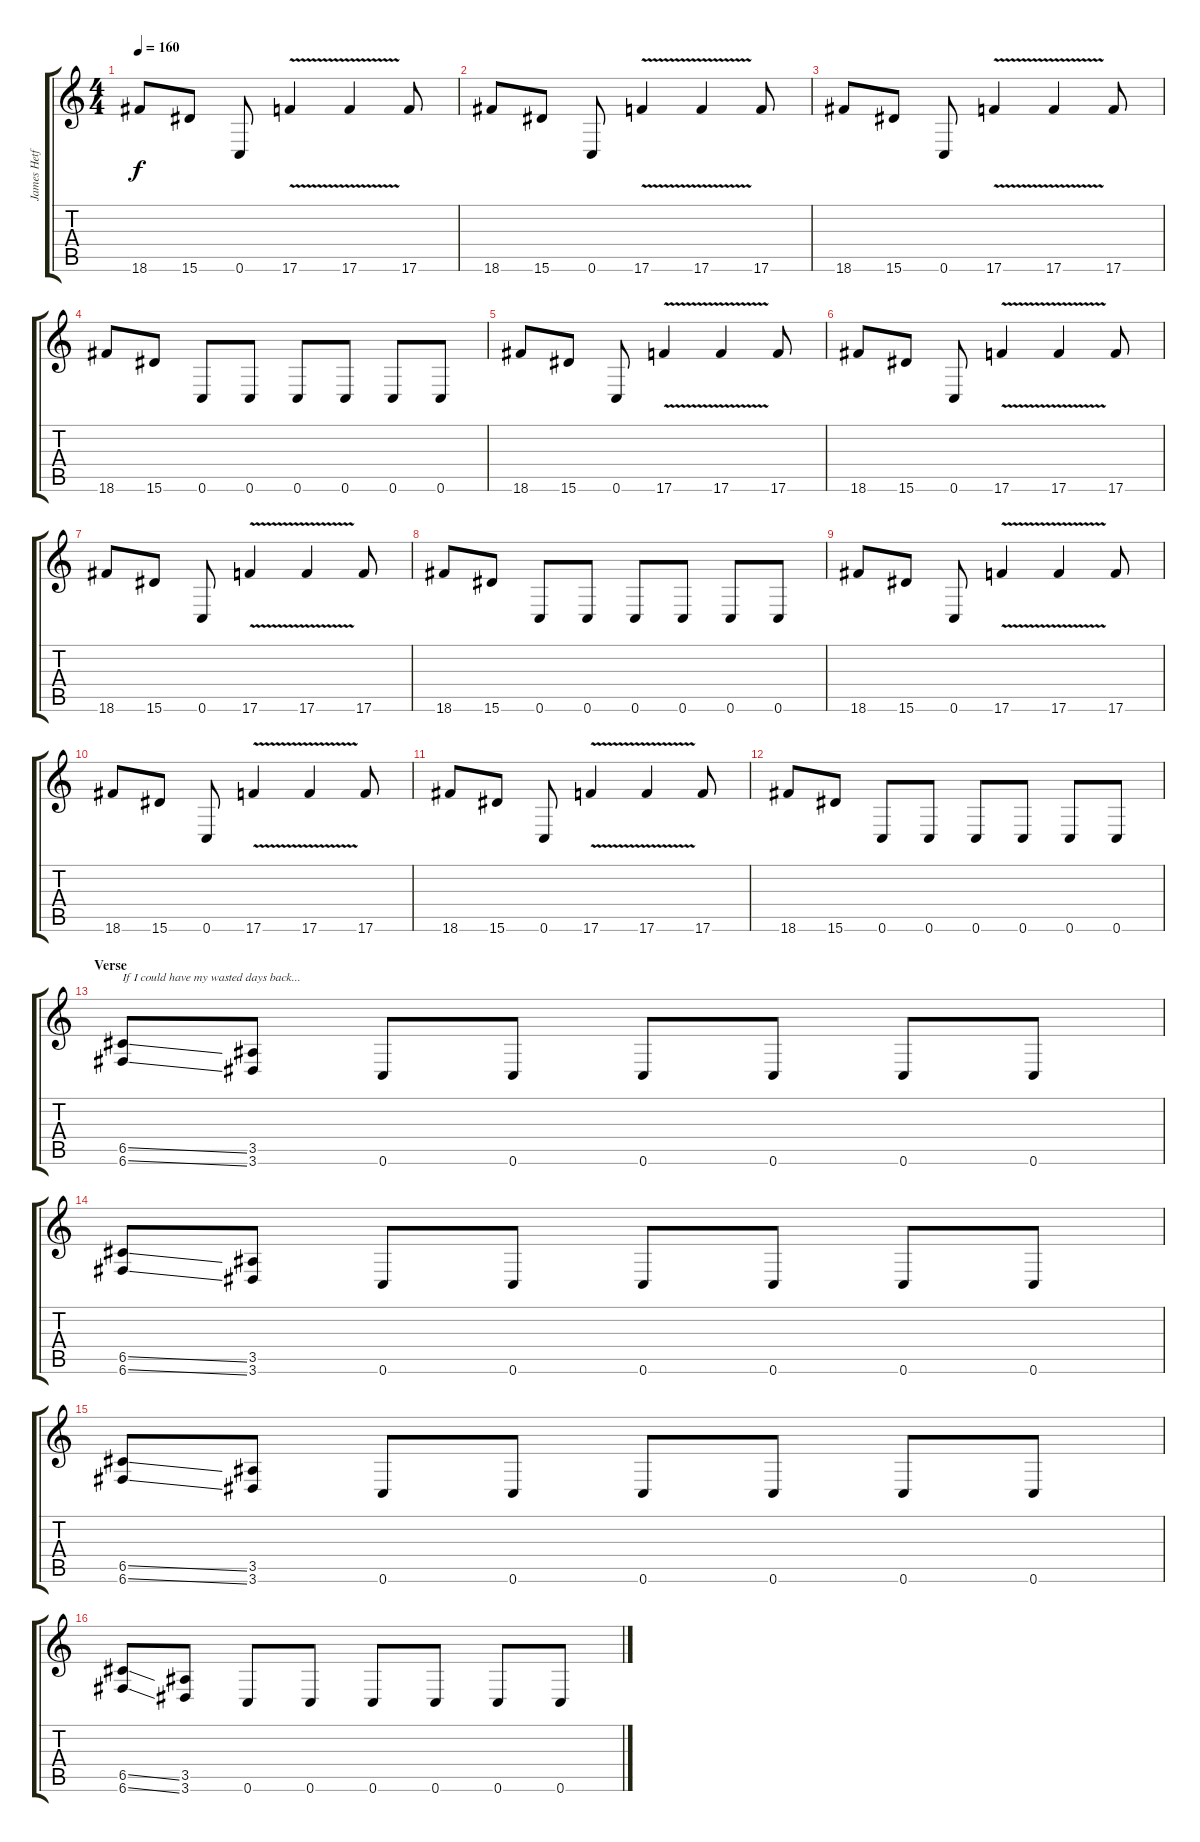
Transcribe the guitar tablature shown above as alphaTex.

\track ("James Hetfield" "James Hetf") {instrument distortionguitar}
\staff {score tabs}
\tuning (D4 A3 F3 C3 G2 C2) {hide}
\ts (4 4)
\tempo 160
\clef g2
\ks c
18.6.8{dy f} 15.6.8 0.6.8 17.6{v}.4 17.6{v}.4 17.6.8 |
18.6.8 15.6.8 0.6.8 17.6{v}.4 17.6{v}.4 17.6.8 |
18.6.8 15.6.8 0.6.8 17.6{v}.4 17.6{v}.4 17.6.8 |
18.6.8 15.6.8 0.6.8 0.6.8 0.6.8 0.6.8 0.6.8 0.6.8 |
18.6.8 15.6.8 0.6.8 17.6{v}.4 17.6{v}.4 17.6.8 |
18.6.8 15.6.8 0.6.8 17.6{v}.4 17.6{v}.4 17.6.8 |
18.6.8 15.6.8 0.6.8 17.6{v}.4 17.6{v}.4 17.6.8 |
18.6.8 15.6.8 0.6.8 0.6.8 0.6.8 0.6.8 0.6.8 0.6.8 |
18.6.8 15.6.8 0.6.8 17.6{v}.4 17.6{v}.4 17.6.8 |
18.6.8 15.6.8 0.6.8 17.6{v}.4 17.6{v}.4 17.6.8 |
18.6.8 15.6.8 0.6.8 17.6{v}.4 17.6{v}.4 17.6.8 |
18.6.8 15.6.8 0.6.8 0.6.8 0.6.8 0.6.8 0.6.8 0.6.8 |
\section ("" "Verse")
(6.5{ss} 6.6{ss}).8{txt "If I could have my wasted days back..."} (3.5 3.6).8 0.6.8 0.6.8 0.6.8 0.6.8 0.6.8 0.6.8 |
(6.5{ss} 6.6{ss}).8 (3.5 3.6).8 0.6.8 0.6.8 0.6.8 0.6.8 0.6.8 0.6.8 |
(6.5{ss} 6.6{ss}).8 (3.5 3.6).8 0.6.8 0.6.8 0.6.8 0.6.8 0.6.8 0.6.8 |
(6.5{ss} 6.6{ss}).8 (3.5 3.6).8 0.6.8 0.6.8 0.6.8 0.6.8 0.6.8 0.6.8
